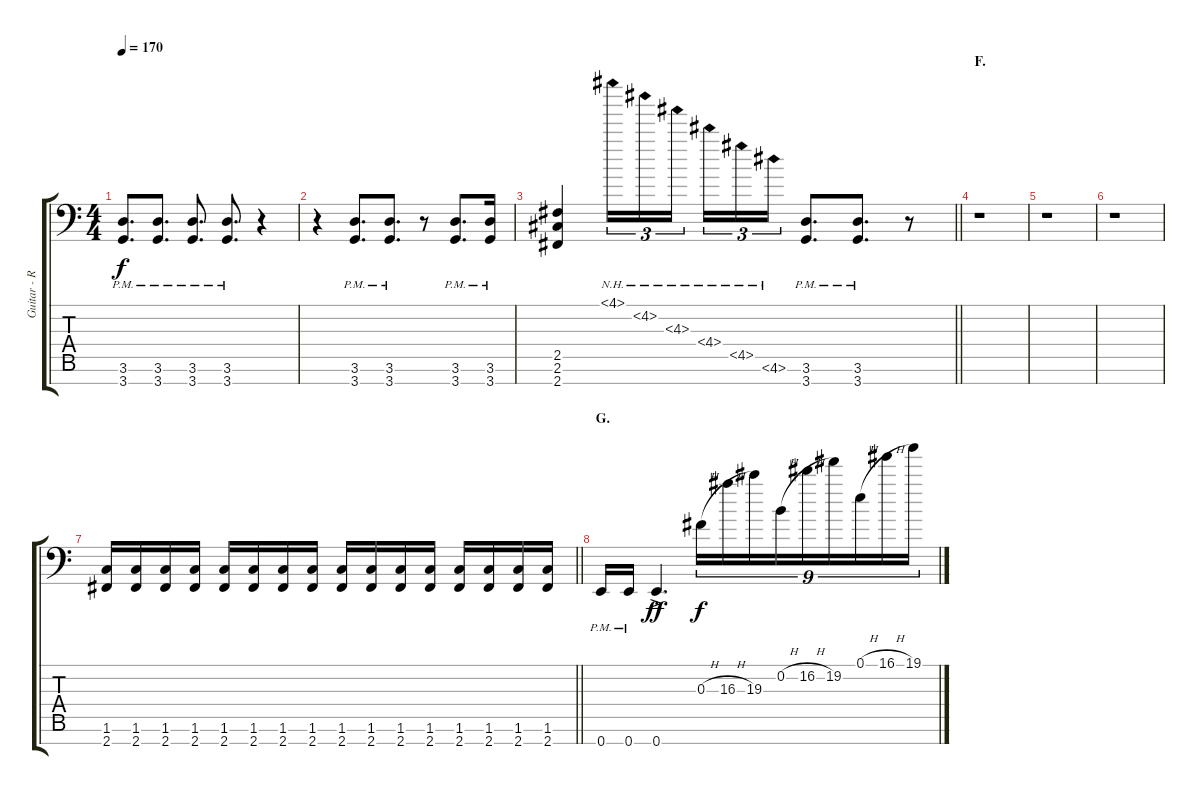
\track ("Guitar - Right" "Guitar - R") {instrument distortionguitar}
\staff {score tabs}
\tuning (E4 B3 Gb3 B2 E2 B1 E1) {hide}
\ts (4 4)
\tempo 170
\clef f4
\ks c
(3.6{pm} 3.7{pm}).8{d dy f} (3.6{pm} 3.7{pm}).8{d} (3.6{pm} 3.7{pm}).8{d} (3.6{pm} 3.7{pm}).8{d} r.4 |
r.4 (3.6{pm} 3.7{pm}).8{d} (3.6{pm} 3.7{pm}).8{d} r.8 (3.6{pm} 3.7{pm}).8{d} (3.6{pm} 3.7{pm}).16 |
\barLineRight lightlight
(2.5 2.6 2.7).4 4.1{nh}.16{tu (3 2)} 4.2{nh}.16{tu (3 2)} 4.3{nh}.16{tu (3 2) beam splitsecondary} 4.4{nh}.16{tu (3 2)} 4.5{nh}.16{tu (3 2)} 4.6{nh}.16{tu (3 2)} (3.6{pm} 3.7{pm}).8{d} (3.6{pm} 3.7{pm}).8{d} r.8 |
\section ("" "F.")
r.1 |
r.1 |
r.1 |
\barLineRight lightlight
(1.6 2.7).16 (1.6 2.7).16 (1.6 2.7).16 (1.6 2.7).16 (1.6 2.7).16 (1.6 2.7).16 (1.6 2.7).16 (1.6 2.7).16 (1.6 2.7).16 (1.6 2.7).16 (1.6 2.7).16 (1.6 2.7).16 (1.6 2.7).16 (1.6 2.7).16 (1.6 2.7).16 (1.6 2.7).16 |
\section ("" "G.")
0.7{pm}.16 0.7{pm}.16 0.7{ac}.4{d dy ff} 0.3{h}.16{tu (9 8) dy f} 16.3{h}.16{tu (9 8)} 19.3.16{tu (9 8)} 0.2{h}.16{tu (9 8)} 16.2{h}.16{tu (9 8)} 19.2.16{tu (9 8)} 0.1{h}.16{tu (9 8)} 16.1{h}.16{tu (9 8)} 19.1.16{tu (9 8)}
